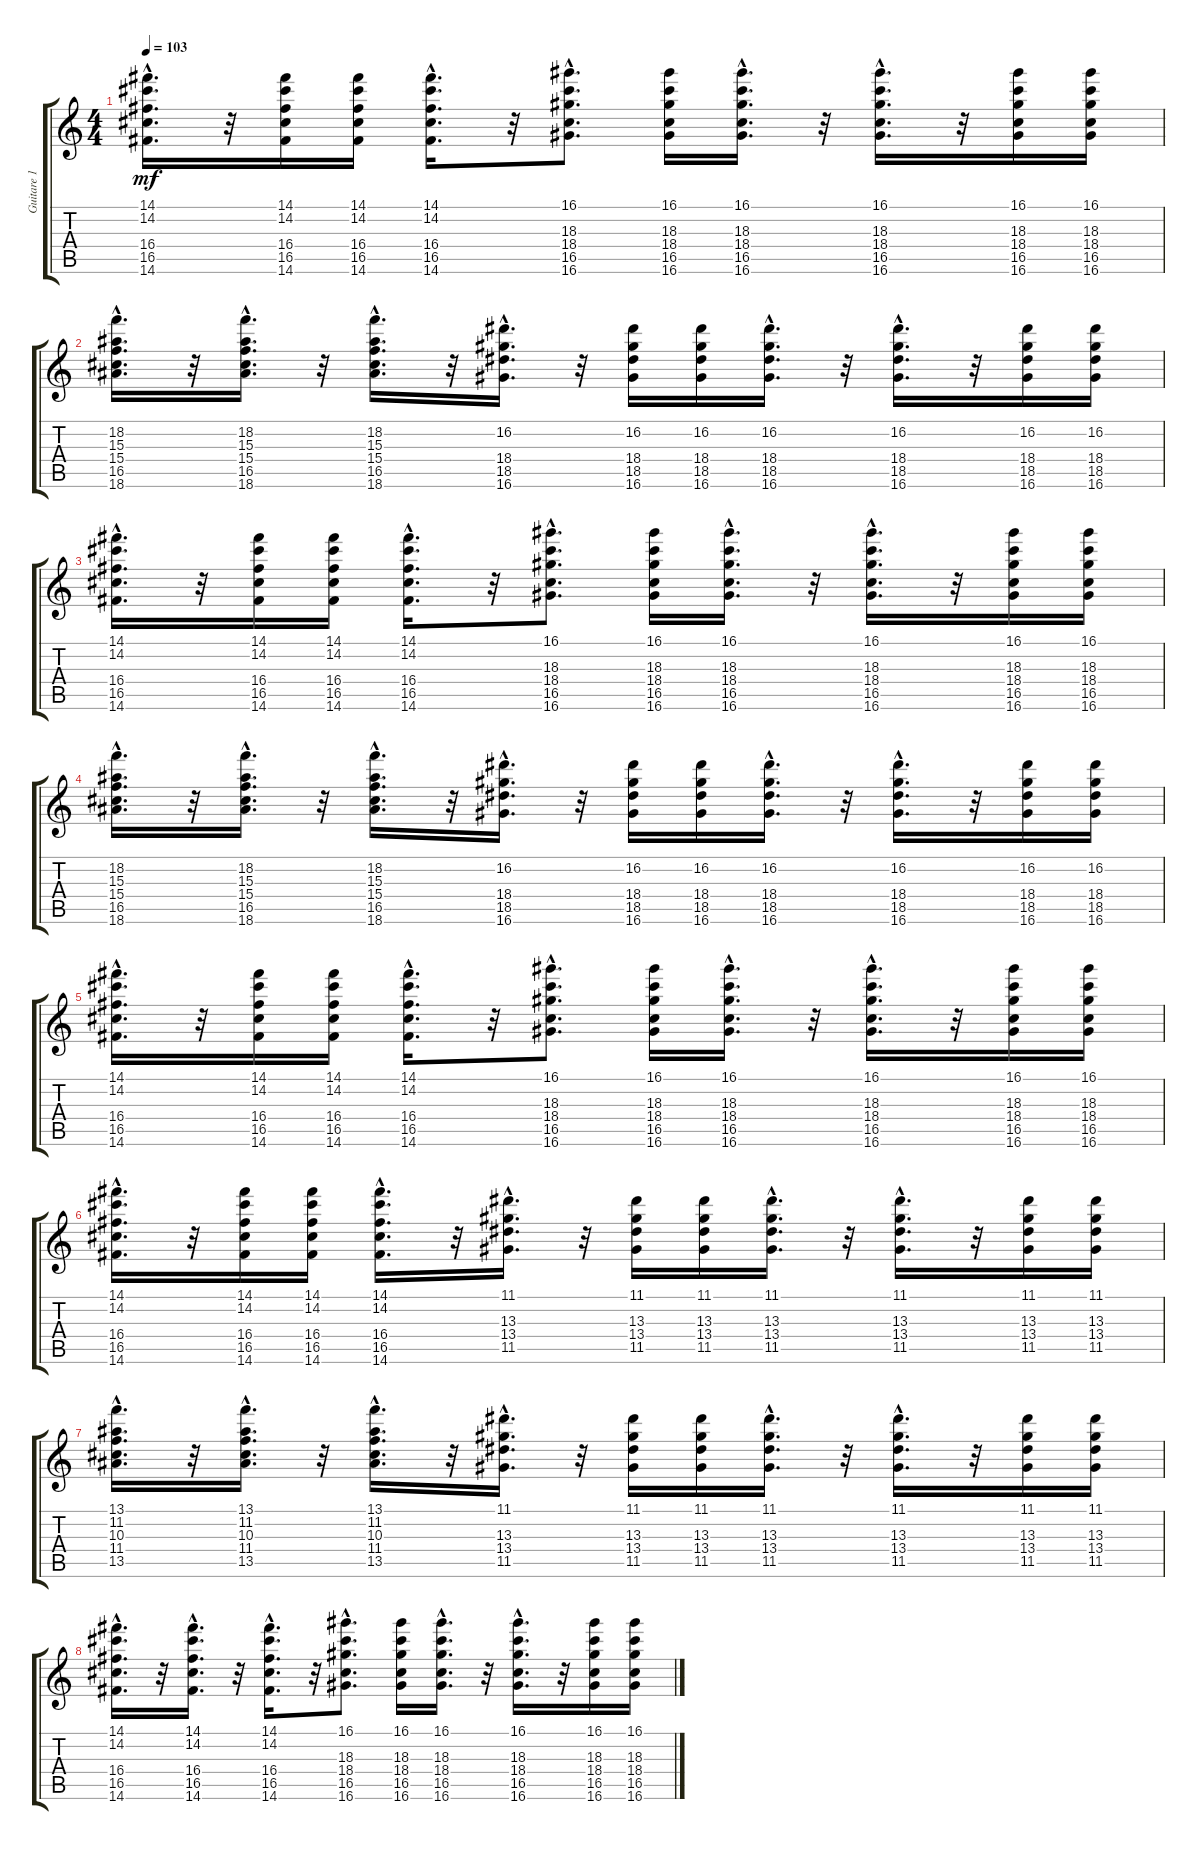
\track ("Guitare 1" "Guitare 1") {instrument acousticguitarsteel}
\staff {score tabs}
\tuning (E4 B3 G3 D3 A2 E2) {hide}
\ts (4 4)
\tempo 103
\clef g2
\ks c
(14.1{hac} 14.2{hac} 16.4{hac} 16.5{hac} 14.6{hac}).16{d dy mf} r.32 (14.1 14.2 16.4 16.5 14.6).16 (14.1 14.2 16.4 16.5 14.6).16 (14.1{hac} 14.2{hac} 16.4{hac} 16.5{hac} 14.6{hac}).16{d} r.32 (16.1{hac} 18.3{hac} 18.4{hac} 16.5{hac} 16.6{hac}).8{d} (16.1 18.3 18.4 16.5 16.6).16 (16.1{hac} 18.3{hac} 18.4{hac} 16.5{hac} 16.6{hac}).16{d} r.32 (16.1{hac} 18.3{hac} 18.4{hac} 16.5{hac} 16.6{hac}).16{d} r.32 (16.1 18.3 18.4 16.5 16.6).16 (16.1 18.3 18.4 16.5 16.6).16 |
(18.2{hac} 15.3{hac} 15.4{hac} 16.5{hac} 18.6{hac}).16{d} r.32 (18.2{hac} 15.3{hac} 15.4{hac} 16.5{hac} 18.6{hac}).16{d} r.32 (18.2{hac} 15.3{hac} 15.4{hac} 16.5{hac} 18.6{hac}).16{d} r.32 (16.2{hac} 18.4{hac} 18.5{hac} 16.6{hac}).16{d} r.32 (16.2 18.4 18.5 16.6).16 (16.2 18.4 18.5 16.6).16 (16.2{hac} 18.4{hac} 18.5{hac} 16.6{hac}).16{d} r.32 (16.2{hac} 18.4{hac} 18.5{hac} 16.6{hac}).16{d} r.32 (16.2 18.4 18.5 16.6).16 (16.2 18.4 18.5 16.6).16 |
(14.1{hac} 14.2{hac} 16.4{hac} 16.5{hac} 14.6{hac}).16{d} r.32 (14.1 14.2 16.4 16.5 14.6).16 (14.1 14.2 16.4 16.5 14.6).16 (14.1{hac} 14.2{hac} 16.4{hac} 16.5{hac} 14.6{hac}).16{d} r.32 (16.1{hac} 18.3{hac} 18.4{hac} 16.5{hac} 16.6{hac}).8{d} (16.1 18.3 18.4 16.5 16.6).16 (16.1{hac} 18.3{hac} 18.4{hac} 16.5{hac} 16.6{hac}).16{d} r.32 (16.1{hac} 18.3{hac} 18.4{hac} 16.5{hac} 16.6{hac}).16{d} r.32 (16.1 18.3 18.4 16.5 16.6).16 (16.1 18.3 18.4 16.5 16.6).16 |
(18.2{hac} 15.3{hac} 15.4{hac} 16.5{hac} 18.6{hac}).16{d} r.32 (18.2{hac} 15.3{hac} 15.4{hac} 16.5{hac} 18.6{hac}).16{d} r.32 (18.2{hac} 15.3{hac} 15.4{hac} 16.5{hac} 18.6{hac}).16{d} r.32 (16.2{hac} 18.4{hac} 18.5{hac} 16.6{hac}).16{d} r.32 (16.2 18.4 18.5 16.6).16 (16.2 18.4 18.5 16.6).16 (16.2{hac} 18.4{hac} 18.5{hac} 16.6{hac}).16{d} r.32 (16.2{hac} 18.4{hac} 18.5{hac} 16.6{hac}).16{d} r.32 (16.2 18.4 18.5 16.6).16 (16.2 18.4 18.5 16.6).16 |
(14.1{hac} 14.2{hac} 16.4{hac} 16.5{hac} 14.6{hac}).16{d} r.32 (14.1 14.2 16.4 16.5 14.6).16 (14.1 14.2 16.4 16.5 14.6).16 (14.1{hac} 14.2{hac} 16.4{hac} 16.5{hac} 14.6{hac}).16{d} r.32 (16.1{hac} 18.3{hac} 18.4{hac} 16.5{hac} 16.6{hac}).8{d} (16.1 18.3 18.4 16.5 16.6).16 (16.1{hac} 18.3{hac} 18.4{hac} 16.5{hac} 16.6{hac}).16{d} r.32 (16.1{hac} 18.3{hac} 18.4{hac} 16.5{hac} 16.6{hac}).16{d} r.32 (16.1 18.3 18.4 16.5 16.6).16 (16.1 18.3 18.4 16.5 16.6).16 |
(14.1{hac} 14.2{hac} 16.4{hac} 16.5{hac} 14.6{hac}).16{d} r.32 (14.1 14.2 16.4 16.5 14.6).16 (14.1 14.2 16.4 16.5 14.6).16 (14.1{hac} 14.2{hac} 16.4{hac} 16.5{hac} 14.6{hac}).16{d} r.32 (11.1{hac} 13.3{hac} 13.4{hac} 11.5{hac}).16{d} r.32 (11.1 13.3 13.4 11.5).16 (11.1 13.3 13.4 11.5).16 (11.1{hac} 13.3{hac} 13.4{hac} 11.5{hac}).16{d} r.32 (11.1{hac} 13.3{hac} 13.4{hac} 11.5{hac}).16{d} r.32 (11.1 13.3 13.4 11.5).16 (11.1 13.3 13.4 11.5).16 |
(13.1{hac} 11.2{hac} 10.3{hac} 11.4{hac} 13.5{hac}).16{d} r.32 (13.1{hac} 11.2{hac} 10.3{hac} 11.4{hac} 13.5{hac}).16{d} r.32 (13.1{hac} 11.2{hac} 10.3{hac} 11.4{hac} 13.5{hac}).16{d} r.32 (11.1{hac} 13.3{hac} 13.4{hac} 11.5{hac}).16{d} r.32 (11.1 13.3 13.4 11.5).16 (11.1 13.3 13.4 11.5).16 (11.1{hac} 13.3{hac} 13.4{hac} 11.5{hac}).16{d} r.32 (11.1{hac} 13.3{hac} 13.4{hac} 11.5{hac}).16{d} r.32 (11.1 13.3 13.4 11.5).16 (11.1 13.3 13.4 11.5).16 |
(14.1{hac} 14.2{hac} 16.4{hac} 16.5{hac} 14.6{hac}).16{d} r.32 (14.1{hac} 14.2{hac} 16.4{hac} 16.5{hac} 14.6{hac}).16{d} r.32 (14.1{hac} 14.2{hac} 16.4{hac} 16.5{hac} 14.6{hac}).16{d} r.32 (16.1{hac} 18.3{hac} 18.4{hac} 16.5{hac} 16.6{hac}).8{d} (16.1 18.3 18.4 16.5 16.6).16 (16.1{hac} 18.3{hac} 18.4{hac} 16.5{hac} 16.6{hac}).16{d} r.32 (16.1{hac} 18.3{hac} 18.4{hac} 16.5{hac} 16.6{hac}).16{d} r.32 (16.1 18.3 18.4 16.5 16.6).16 (16.1 18.3 18.4 16.5 16.6).16
